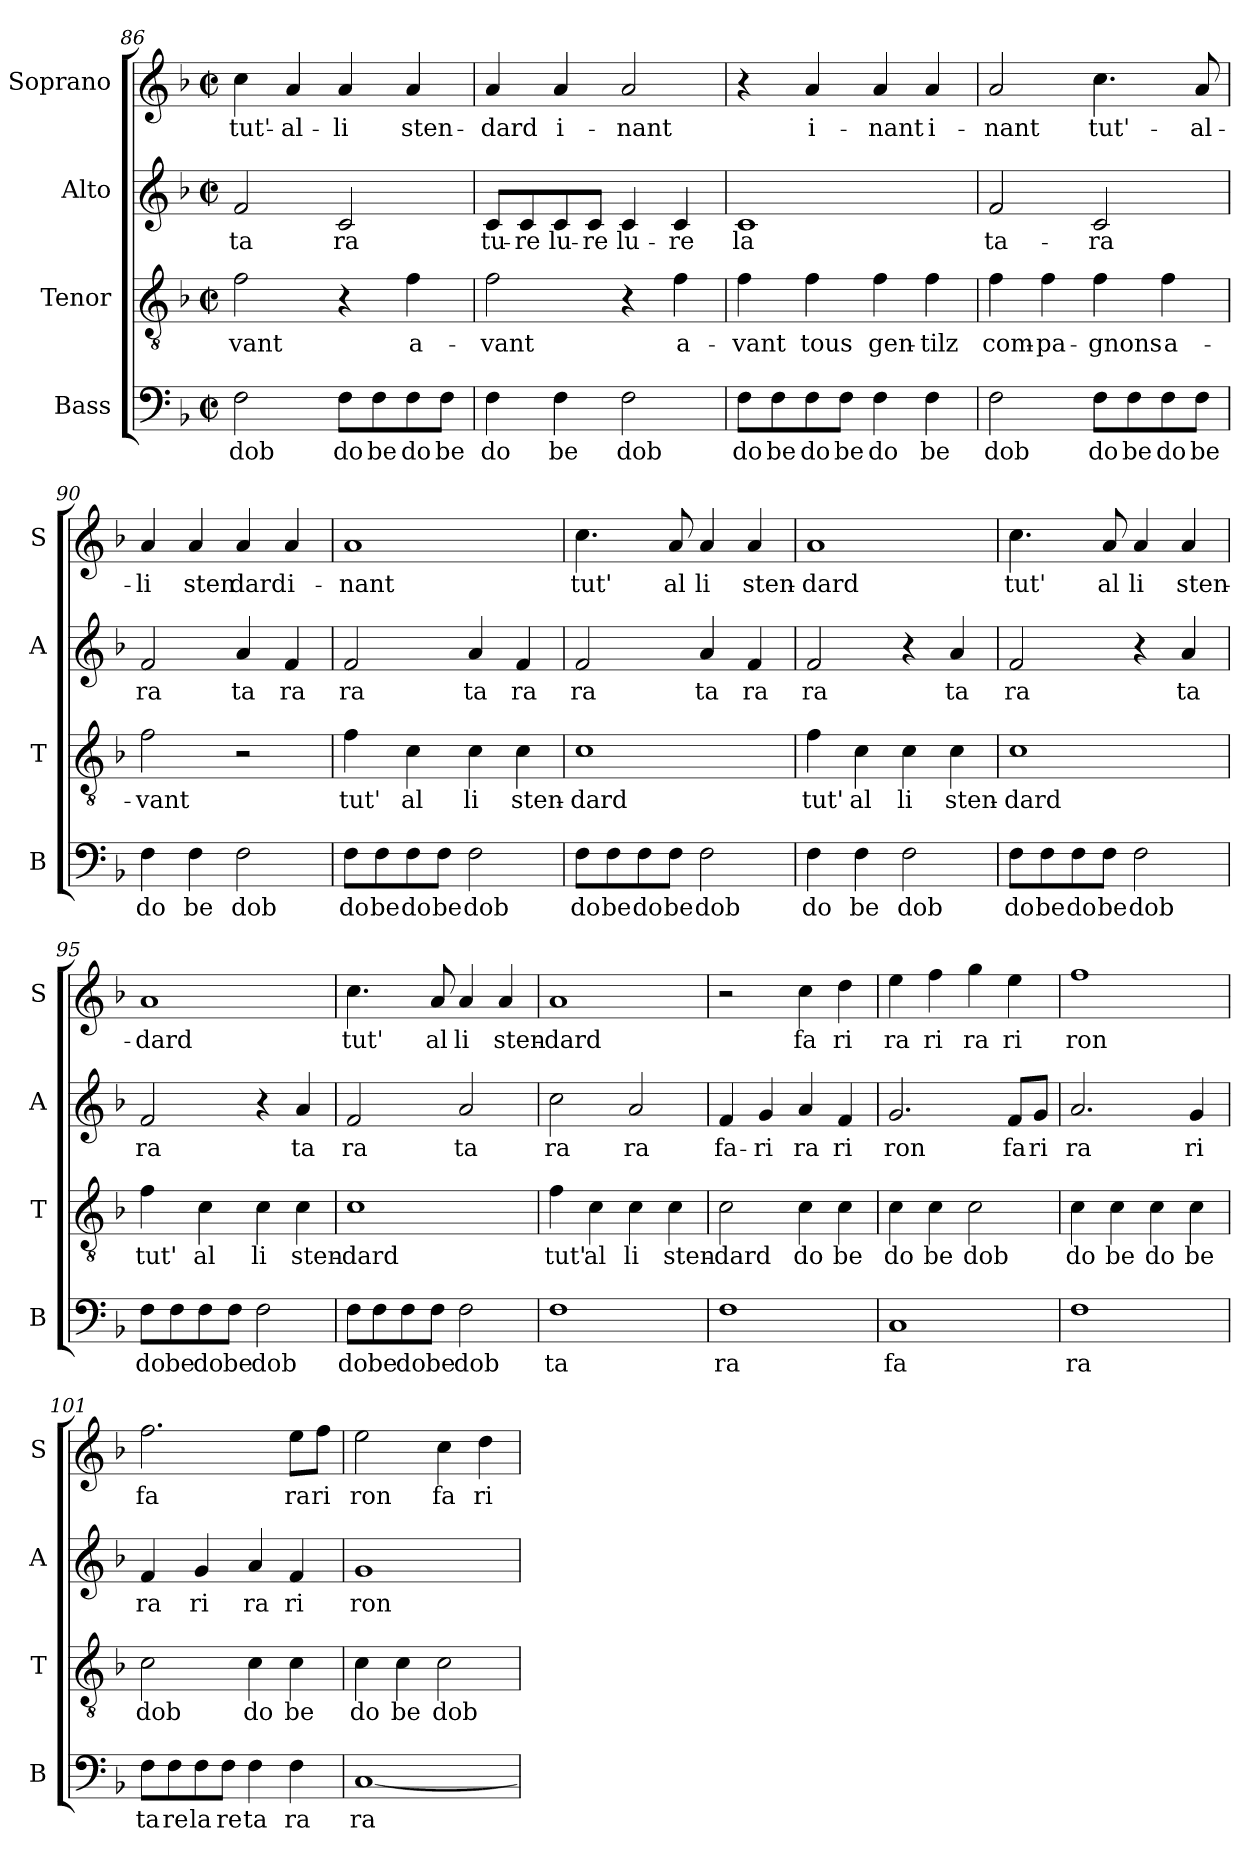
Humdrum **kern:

**kern	**text	**kern	**text	**kern	**text	**kern	**text
*part4	*part4	*part3	*part3	*part2	*part2	*part1	*part1
*staff4	*staff4	*staff3	*staff3	*staff2	*staff2	*staff1	*staff1
*I"Bass	*	*I"Tenor	*	*I"Alto	*	*I"Soprano	*
*I'B	*	*I'T	*	*I'A	*	*I'S	*
*clefF4	*	*clefGv2	*	*clefG2	*	*clefG2	*
*k[b-]	*	*k[b-]	*	*k[b-]	*	*k[b-]	*
*F:	*	*F:	*	*F:	*	*F:	*
*M2/2	*	*M2/2	*	*M2/2	*	*M2/2	*
*met(c|)	*	*met(c|)	*	*met(c|)	*	*met(c|)	*
=86	=86	=86	=86	=86	=86	=86	=86
2F\	dob	2f\	-vant	2f/	ta	4cc\	tut'-
.	.	.	.	.	.	4a/	-al-
8F\L	do	4r	.	2c/	ra	4a/	-li
8F\	be	.	.	.	.	.	.
8F\	do	4f\	a-	.	.	4a/	sten-
8F\J	be	.	.	.	.	.	.
!!LO:LB:g=z
=87	=87	=87	=87	=87	=87	=87	=87
4F\	do	2f\	-vant	8c/L	tu-	4a/	-dard
.	.	.	.	8c/	-re	.	.
4F\	be	.	.	8c/	lu-	4a/	i-
.	.	.	.	8c/J	-re	.	.
2F\	dob	4r	.	4c/	lu-	2a/	-nant
.	.	4f\	a-	4c/	-re	.	.
=88	=88	=88	=88	=88	=88	=88	=88
8F\L	do	4f\	-vant	1c	la	4r	.
8F\	be	.	.	.	.	.	.
8F\	do	4f\	tous	.	.	4a/	i-
8F\J	be	.	.	.	.	.	.
4F\	do	4f\	gen-	.	.	4a/	-nant
4F\	be	4f\	-tilz	.	.	4a/	i-
=89	=89	=89	=89	=89	=89	=89	=89
2F\	dob	4f\	com-	2f/	ta-	2a/	-nant
.	.	4f\	-pa-	.	.	.	.
8F\L	do	4f\	-gnons	2c/	-ra	4.cc\	tut'-
8F\	be	.	.	.	.	.	.
8F\	do	4f\	a-	.	.	.	.
8F\J	be	.	.	.	.	8a/	-al-
=90	=90	=90	=90	=90	=90	=90	=90
4F\	do	2f\	-vant	2f/	ra	4a/	-li
4F\	be	.	.	.	.	4a/	sten
2F\	dob	2r	.	4a/	ta	4a/	dard
.	.	.	.	4f/	ra	4a/	i-
!!LO:LB:g=z
=91	=91	=91	=91	=91	=91	=91	=91
8F\L	do	4f\	tut'	2f/	ra	1a	-nant
8F\	be	.	.	.	.	.	.
8F\	do	4c\	al	.	.	.	.
8F\J	be	.	.	.	.	.	.
2F\	dob	4c\	li	4a/	ta	.	.
.	.	4c\	sten-	4f/	ra	.	.
=92	=92	=92	=92	=92	=92	=92	=92
8F\L	do	1c	-dard	2f/	ra	4.cc\	tut'
8F\	be	.	.	.	.	.	.
8F\	do	.	.	.	.	.	.
8F\J	be	.	.	.	.	8a/	al
2F\	dob	.	.	4a/	ta	4a/	li
.	.	.	.	4f/	ra	4a/	sten-
=93	=93	=93	=93	=93	=93	=93	=93
4F\	do	4f\	tut'	2f/	ra	1a	-dard
4F\	be	4c\	al	.	.	.	.
2F\	dob	4c\	li	4r	.	.	.
.	.	4c\	sten-	4a/	ta	.	.
=94	=94	=94	=94	=94	=94	=94	=94
8F\L	do	1c	-dard	2f/	ra	4.cc\	tut'
8F\	be	.	.	.	.	.	.
8F\	do	.	.	.	.	.	.
8F\J	be	.	.	.	.	8a/	al
2F\	dob	.	.	4r	.	4a/	li
.	.	.	.	4a/	ta	4a/	sten-
!!LO:LB:g=z
=95	=95	=95	=95	=95	=95	=95	=95
8F\L	do	4f\	tut'	2f/	ra	1a	-dard
8F\	be	.	.	.	.	.	.
8F\	do	4c\	al	.	.	.	.
8F\J	be	.	.	.	.	.	.
2F\	dob	4c\	li	4r	.	.	.
.	.	4c\	sten-	4a/	ta	.	.
=96	=96	=96	=96	=96	=96	=96	=96
8F\L	do	1c	-dard	2f/	ra	4.cc\	tut'
8F\	be	.	.	.	.	.	.
8F\	do	.	.	.	.	.	.
8F\J	be	.	.	.	.	8a/	al
2F\	dob	.	.	2a/	ta	4a/	li
.	.	.	.	.	.	4a/	sten-
=97	=97	=97	=97	=97	=97	=97	=97
1F	ta	4f\	tut'	2cc\	ra	1a	-dard
.	.	4c\	al	.	.	.	.
.	.	4c\	li	2a/	ra	.	.
.	.	4c\	sten-	.	.	.	.
=98	=98	=98	=98	=98	=98	=98	=98
1F	ra	2c\	-dard	4f/	fa-	2r	.
.	.	.	.	4g/	-ri	.	.
.	.	4c\	do	4a/	ra	4cc\	fa
.	.	4c\	be	4f/	ri	4dd\	ri
!!LO:PB:g=z
=99	=99	=99	=99	=99	=99	=99	=99
1C	fa	4c\	do	2.g/	ron	4ee\	ra
.	.	4c\	be	.	.	4ff\	ri
.	.	2c\	dob	.	.	4gg\	ra
.	.	.	.	8f/L	fa	4ee\	ri
.	.	.	.	8g/J	ri	.	.
=100	=100	=100	=100	=100	=100	=100	=100
1F	ra	4c\	do	2.a/	ra	1ff	ron
.	.	4c\	be	.	.	.	.
.	.	4c\	do	.	.	.	.
.	.	4c\	be	4g/	ri	.	.
=101	=101	=101	=101	=101	=101	=101	=101
8F\L	ta	2c\	dob	4f/	ra	2.ff\	fa
8F\	re	.	.	.	.	.	.
8F\	la	.	.	4g/	ri	.	.
8F\J	re	.	.	.	.	.	.
4F\	ta	4c\	do	4a/	ra	.	.
4F\	ra	4c\	be	4f/	ri	8ee\L	ra
.	.	.	.	.	.	8ff\J	ri
=102	=102	=102	=102	=102	=102	=102	=102
[1C	ra	4c\	do	1g	ron	2ee\	ron
.	.	4c\	be	.	.	.	.
.	.	2c\	dob	.	.	4cc\	fa
.	.	.	.	.	.	4dd\	ri
=	=	=	=	=	=	=	=
*-	*-	*-	*-	*-	*-	*-	*-
